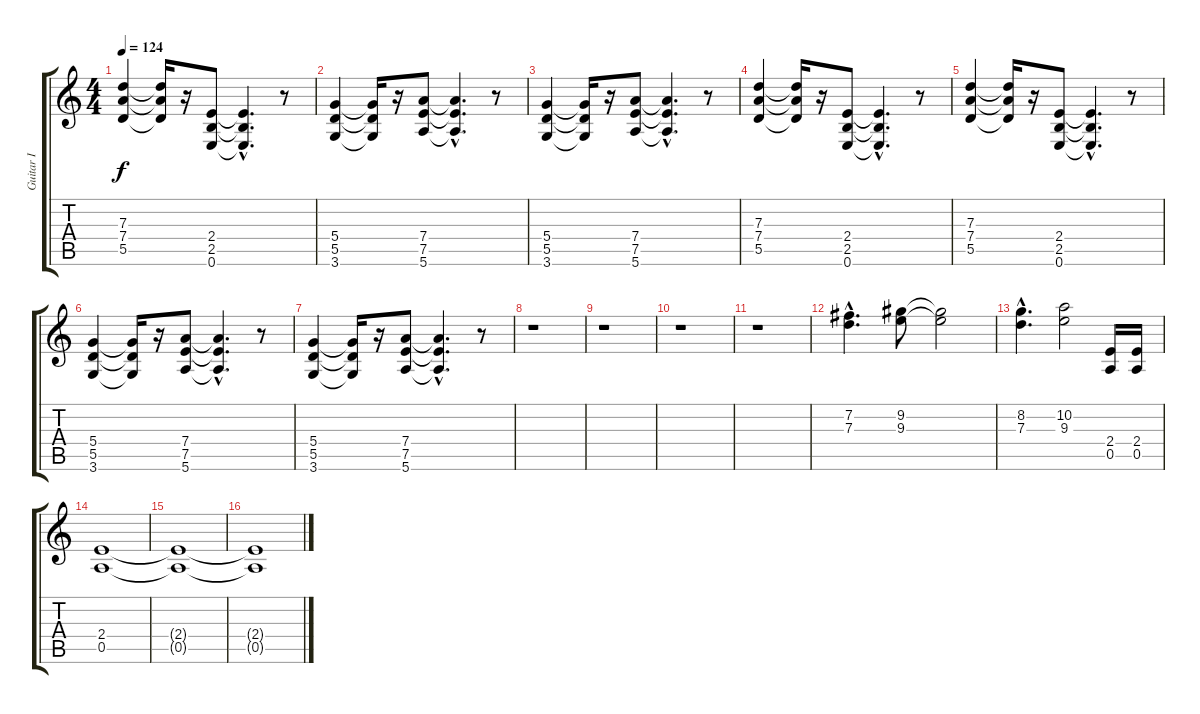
\track ("Guitar I" "Guitar I") {instrument overdrivenguitar}
\staff {score tabs}
\tuning (E4 B3 G3 D3 A2 E2) {hide}
\ts (4 4)
\tempo 124
\clef g2
\ks c
(7.3 7.4 5.5).4{dy f} (7.3{t} 7.4{t} 5.5{t}).16 r.16 (2.4 2.5 0.6).8 (2.4{hac t} 2.5{hac t} 0.6{hac t}).4{d} r.8 |
(5.4 5.5 3.6).4 (5.4{t} 5.5{t} 3.6{t}).16 r.16 (7.4 7.5 5.6).8 (7.4{hac t} 7.5{hac t} 5.6{hac t}).4{d} r.8 |
(5.4 5.5 3.6).4 (5.4{t} 5.5{t} 3.6{t}).16 r.16 (7.4 7.5 5.6).8 (7.4{hac t} 7.5{hac t} 5.6{hac t}).4{d} r.8 |
(7.3 7.4 5.5).4 (7.3{t} 7.4{t} 5.5{t}).16 r.16 (2.4 2.5 0.6).8 (2.4{hac t} 2.5{hac t} 0.6{hac t}).4{d} r.8 |
(7.3 7.4 5.5).4 (7.3{t} 7.4{t} 5.5{t}).16 r.16 (2.4 2.5 0.6).8 (2.4{hac t} 2.5{hac t} 0.6{hac t}).4{d} r.8 |
(5.4 5.5 3.6).4 (5.4{t} 5.5{t} 3.6{t}).16 r.16 (7.4 7.5 5.6).8 (7.4{hac t} 7.5{hac t} 5.6{hac t}).4{d} r.8 |
(5.4 5.5 3.6).4 (5.4{t} 5.5{t} 3.6{t}).16 r.16 (7.4 7.5 5.6).8 (7.4{hac t} 7.5{hac t} 5.6{hac t}).4{d} r.8 |
r.1 |
r.1 |
r.1 |
r.1 |
(7.2{hac} 7.3{hac}).4{d} (9.2 9.3).8 (9.2{t} 9.3{t}).2 |
(8.2{hac} 7.3{hac}).4{d} (10.2 9.3).2 (2.4 0.5).16 (2.4 0.5).16 |
(2.4 0.5).1 |
(2.4{t} 0.5{t}).1 |
(2.4{t} 0.5{t}).1
